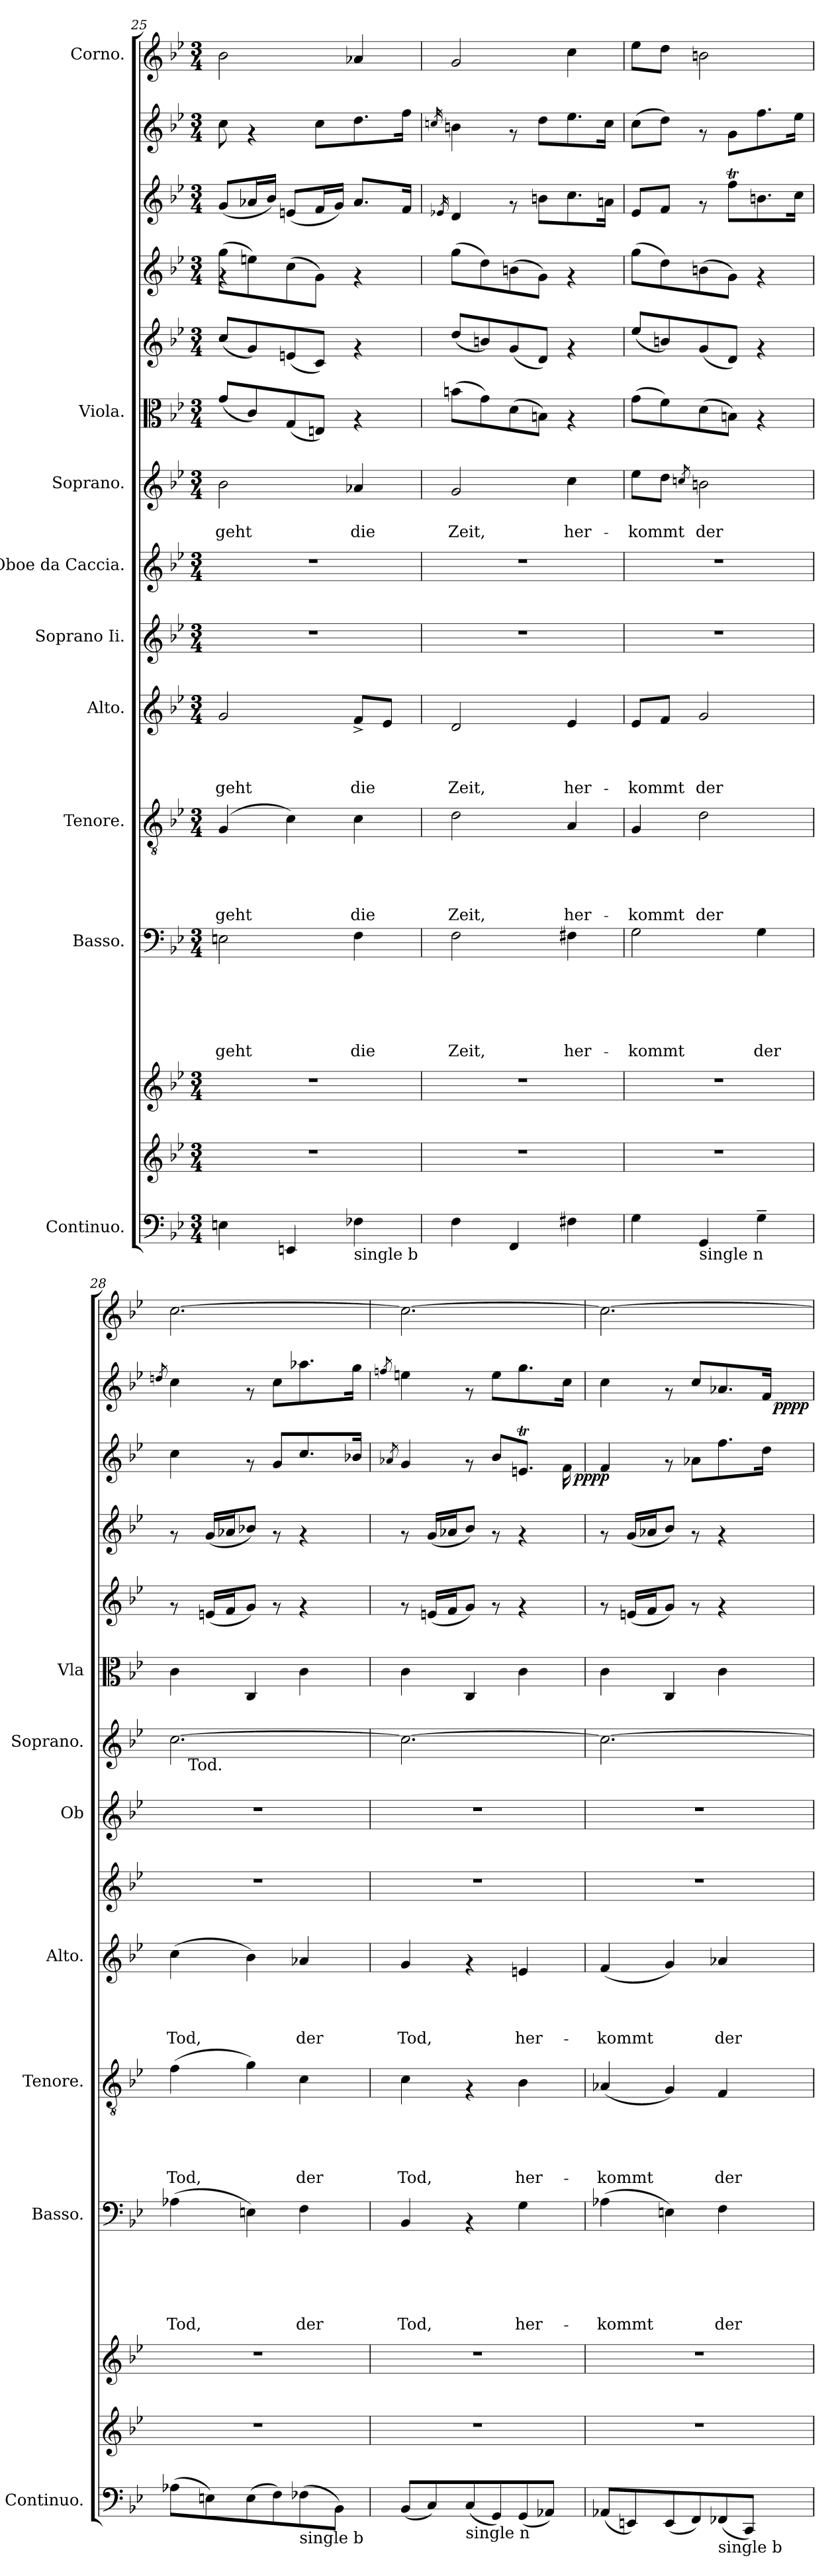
**kern	**kern	**kern	**kern	**text	**text	**text	**text	**text	**text	**kern	**text	**text	**text	**text	**text	**kern	**text	**text	**text	**text	**kern	**kern	**kern	**text	**text	**kern	**kern	**kern	**kern	**dynam	**kern	**dynam	**kern
*part15	*part14	*part13	*part12	*part12	*part12	*part12	*part12	*part12	*part12	*part11	*part11	*part11	*part11	*part11	*part11	*part10	*part10	*part10	*part10	*part10	*part9	*part8	*part7	*part7	*part7	*part6	*part5	*part4	*part3	*part3	*part2	*part2	*part1
*staff15	*staff14	*staff13	*staff12	*staff12	*staff12	*staff12	*staff12	*staff12	*staff12	*staff11	*staff11	*staff11	*staff11	*staff11	*staff11	*staff10	*staff10	*staff10	*staff10	*staff10	*staff9	*staff8	*staff7	*staff7	*staff7	*staff6	*staff5	*staff4	*staff3	*staff3	*staff2	*staff2	*staff1
*I"Continuo.	*	*	*I"Basso.	*	*	*	*	*	*	*I"Tenore.	*	*	*	*	*	*I"Alto.	*	*	*	*	*I"Soprano Ii.	*I"Oboe da Caccia.	*I"Soprano.	*	*	*I"Viola.	*	*	*	*	*	*	*I"Corno.
*I'Continuo.	*	*	*I'Basso.	*	*	*	*	*	*	*I'Tenore.	*	*	*	*	*	*I'Alto.	*	*	*	*	*	*I'Ob	*I'Soprano.	*	*	*I'Vla	*	*	*	*	*	*	*
*clefF4	*clefG2	*clefG2	*clefF4	*	*	*	*	*	*	*clefGv2	*	*	*	*	*	*clefG2	*	*	*	*	*clefG2	*clefG2	*clefG2	*	*	*clefC3	*clefG2	*clefG2	*clefG2	*	*clefG2	*	*clefG2
*k[b-e-]	*k[b-e-]	*k[b-e-]	*k[b-e-]	*	*	*	*	*	*	*k[b-e-]	*	*	*	*	*	*k[b-e-]	*	*	*	*	*k[b-e-]	*k[b-e-]	*k[b-e-]	*	*	*k[b-e-]	*k[b-e-]	*k[b-e-]	*k[b-e-]	*	*k[b-e-]	*	*k[b-e-]
*B-:	*B-:	*B-:	*B-:	*	*	*	*	*	*	*B-:	*	*	*	*	*	*B-:	*	*	*	*	*B-:	*B-:	*B-:	*	*	*B-:	*B-:	*B-:	*B-:	*	*B-:	*	*B-:
*M3/4	*M3/4	*M3/4	*M3/4	*	*	*	*	*	*	*M3/4	*	*	*	*	*	*M3/4	*	*	*	*	*M3/4	*M3/4	*M3/4	*	*	*M3/4	*M3/4	*M3/4	*M3/4	*	*M3/4	*	*M3/4
=25	=25	=25	=25	=25	=25	=25	=25	=25	=25	=25	=25	=25	=25	=25	=25	=25	=25	=25	=25	=25	=25	=25	=25	=25	=25	=25	=25	=25	=25	=25	=25	=25	=25
!	!	!	!	!	!	!	!	!	!LO:LY:b	!	!	!	!	!	!LO:LY:b	!	!	!	!	!LO:LY:b	!	!	!	!	!LO:LY:b	!	!	!	!	!	!	!	!
*	*	*	*	*	*	*	*	*	*	*	*	*	*	*	*	*	*	*	*	*	*	*	*	*	*	*	*	*^	*	*	*	*	*
4En\	2.r	2.r	2En\	.	.	.	.	.	-geht	(>4G/	.	.	.	.	-geht	2g/	.	.	.	-geht	2.r	2.r	2b-\	.	-geht	(<8g/L	(<8cc/L	(>8gg\L	4rf	(<8g/L	.	8cc\	.	2b-\
.	.	.	.	.	.	.	.	.	.	.	.	.	.	.	.	.	.	.	.	.	.	.	.	.	.	8c/)	8g/)	8een\)	.	16a-X/L	.	4rf	.	.
.	.	.	.	.	.	.	.	.	.	.	.	.	.	.	.	.	.	.	.	.	.	.	.	.	.	.	.	.	.	16b-/JJ)	.	.	.	.
4EEn/	.	.	.	.	.	.	.	.	.	4c\)	.	.	.	.	.	.	.	.	.	.	.	.	.	.	.	(<8G/	(<8en/	(>8cc\	2ryy	(<8en/L	.	.	.	.
.	.	.	.	.	.	.	.	.	.	.	.	.	.	.	.	.	.	.	.	.	.	.	.	.	.	8En/J)	8c/J)	8g\J)	.	16f/L	.	8cc\L	.	.
.	.	.	.	.	.	.	.	.	.	.	.	.	.	.	.	.	.	.	.	.	.	.	.	.	.	.	.	.	.	16g/JJ)	.	.	.	.
!LO:TX:b:t=single b	!	!	!	!	!	!	!	!	!	!	!	!	!	!	!	!	!	!	!	!	!	!	!	!	!	!	!	!	!	!	!	!	!	!
!	!	!	!	!	!	!	!	!	!LO:LY:b	!	!	!	!	!	!LO:LY:b	!	!	!	!	!LO:LY:b	!	!	!	!	!LO:LY:b	!	!	!	!	!	!	!	!	!
4F-\	.	.	4F\	.	.	.	.	.	die	4c\	.	.	.	.	die	8f^</L	.	.	.	die	.	.	4a-X/	.	die	4rG	4rf	4rf	.	8.a-/L	.	8.dd\	.	4a-X/
.	.	.	.	.	.	.	.	.	.	.	.	.	.	.	.	8e-/J	.	.	.	.	.	.	.	.	.	.	.	.	.	.	.	.	.	.
.	.	.	.	.	.	.	.	.	.	.	.	.	.	.	.	.	.	.	.	.	.	.	.	.	.	.	.	.	.	16f/Jk	.	16ff\Jk	.	.
*	*	*	*	*	*	*	*	*	*	*	*	*	*	*	*	*	*	*	*	*	*	*	*	*	*	*	*	*v	*v	*	*	*	*	*
=26	=26	=26	=26	=26	=26	=26	=26	=26	=26	=26	=26	=26	=26	=26	=26	=26	=26	=26	=26	=26	=26	=26	=26	=26	=26	=26	=26	=26	=26	=26	=26	=26	=26
.	.	.	.	.	.	.	.	.	.	.	.	.	.	.	.	.	.	.	.	.	.	.	.	.	.	.	.	.	16qe-X/	.	16qccn/	.	.
!	!	!	!	!	!	!	!	!	!LO:LY:b	!	!	!	!	!	!LO:LY:b	!	!	!	!	!LO:LY:b	!	!	!	!	!LO:LY:b	!	!	!	!	!	!	!	!
4F<\	2.r	2.r	2F\	.	.	.	.	.	Zeit,	2d\	.	.	.	.	Zeit,	2d/	.	.	.	Zeit,	2.r	2.r	2g/	.	Zeit,	(>8bn\L	(<8dd/L	(>8gg\L	4d/	.	4bn\	.	2g/
.	.	.	.	.	.	.	.	.	.	.	.	.	.	.	.	.	.	.	.	.	.	.	.	.	.	8g\)	8bn/)	8dd\)	.	.	.	.	.
4FF/	.	.	.	.	.	.	.	.	.	.	.	.	.	.	.	.	.	.	.	.	.	.	.	.	.	(>8d\	(<8g/	(>8bn\	8rf	.	8rf	.	.
.	.	.	.	.	.	.	.	.	.	.	.	.	.	.	.	.	.	.	.	.	.	.	.	.	.	8Bn\J)	8d/J)	8g\J)	8bn\L	.	8dd\L	.	.
!	!	!	!	!	!	!	!	!	!LO:LY:b	!	!	!	!	!	!LO:LY:b	!	!	!	!	!LO:LY:b	!	!	!	!	!LO:LY:b	!	!	!	!	!	!	!	!
4F#X<\	.	.	4F#X\	.	.	.	.	.	her-	4A/	.	.	.	.	her-	4e-/	.	.	.	her-	.	.	4cc\	.	her-	4rG	4rf	4rf	8.cc\	.	8.ee-\	.	4cc\
.	.	.	.	.	.	.	.	.	.	.	.	.	.	.	.	.	.	.	.	.	.	.	.	.	.	.	.	.	16an\Jk	.	16cc\Jk	.	.
=27	=27	=27	=27	=27	=27	=27	=27	=27	=27	=27	=27	=27	=27	=27	=27	=27	=27	=27	=27	=27	=27	=27	=27	=27	=27	=27	=27	=27	=27	=27	=27	=27	=27
!	!	!	!	!	!	!	!	!	!LO:LY:b	!	!	!	!	!	!LO:LY:b	!	!	!	!	!LO:LY:b	!	!	!	!	!LO:LY:b	!	!	!	!	!	!	!	!
4G\	2.r	2.r	2G\	.	.	.	.	.	-kommt	4G/	.	.	.	.	-kommt	8e-/L	.	.	.	-kommt	2.r	2.r	8ee-\L	.	-kommt	(>8g\L	(<8ee-/L	(>8gg\L	8e-/L	.	(>8cc\L	.	8ee-\L
.	.	.	.	.	.	.	.	.	.	.	.	.	.	.	.	8f/J	.	.	.	.	.	.	8dd\J	.	.	8f\)	8bn/)	8dd\)	8f/J	.	8dd\J)	.	8dd\J
.	.	.	.	.	.	.	.	.	.	.	.	.	.	.	.	.	.	.	.	.	.	.	8qccn/	.	.	.	.	.	.	.	.	.	.
!LO:TX:b:t=single n	!	!	!	!	!	!	!	!	!	!	!	!	!	!	!	!	!	!	!	!	!	!	!	!	!	!	!	!	!	!	!	!	!
!	!	!	!	!	!	!	!	!	!	!	!	!	!	!	!LO:LY:b	!	!	!	!	!LO:LY:b	!	!	!	!	!LO:LY:b	!	!	!	!	!	!	!	!
4GG</	.	.	.	.	.	.	.	.	.	2d\	.	.	.	.	der	2g/	.	.	.	der	.	.	2bn\	.	der	(>8d\	(<8g/	(>8bn\	8rf	.	8rf	.	2bn\
.	.	.	.	.	.	.	.	.	.	.	.	.	.	.	.	.	.	.	.	.	.	.	.	.	.	8Bn\J)	8d/J)	8g\J)	8ffT\L	.	8g\L	.	.
!	!	!	!	!	!	!	!	!	!LO:LY:b	!	!	!	!	!	!	!	!	!	!	!	!	!	!	!	!	!	!	!	!	!	!	!	!
4G~>\	.	.	4G\	.	.	.	.	.	der	.	.	.	.	.	.	.	.	.	.	.	.	.	.	.	.	4rG	4rf	4rf	8.bn\	.	8.ff\	.	.
.	.	.	.	.	.	.	.	.	.	.	.	.	.	.	.	.	.	.	.	.	.	.	.	.	.	.	.	.	16cc\Jk	.	16ee-\Jk	.	.
!!LO:PB:g=z
=28	=28	=28	=28	=28	=28	=28	=28	=28	=28	=28	=28	=28	=28	=28	=28	=28	=28	=28	=28	=28	=28	=28	=28	=28	=28	=28	=28	=28	=28	=28	=28	=28	=28
.	.	.	.	.	.	.	.	.	.	.	.	.	.	.	.	.	.	.	.	.	.	.	.	.	.	.	.	.	.	.	8qddn/	.	.
!	!	!	!	!	!	!	!	!	!LO:LY:b	!	!	!	!	!	!LO:LY:b	!	!	!	!	!LO:LY:b	!	!	!	!	!	!	!	!	!	!	!	!	!
*	*	*	*	*	*	*	*	*	*	*	*	*	*	*	*	*	*	*	*	*	*	*	*^	*	*	*	*	*	*	*	*	*	*
(>8A-X\L	2.r	2.r	(>4A-X\	.	.	.	.	.	Tod,	(>4f\	.	.	.	.	Tod,	(>4cc\	.	.	.	Tod,	2.r	2.r	[>2.cc\	16ryy	.	.	4c\	8rf	8rf	4cc\	.	4cc\	.	[>2.cc\
!	!	!	!	!	!	!	!	!	!	!	!	!	!	!	!	!	!	!	!	!	!	!	!	!LO:TX:b:t=Tod.	!	!	!	!	!	!	!	!	!	!
.	.	.	.	.	.	.	.	.	.	.	.	.	.	.	.	.	.	.	.	.	.	.	.	2ryy	.	.	.	.	.	.	.	.	.	.
8En\)	.	.	.	.	.	.	.	.	.	.	.	.	.	.	.	.	.	.	.	.	.	.	.	.	.	.	.	(<16en/LL	(<16g/LL	.	.	.	.	.
.	.	.	.	.	.	.	.	.	.	.	.	.	.	.	.	.	.	.	.	.	.	.	.	.	.	.	.	16f/J	16a-X/J	.	.	.	.	.
(>8E<\	.	.	4En\)	.	.	.	.	.	.	4g\)	.	.	.	.	.	4b-\)	.	.	.	.	.	.	.	.	.	.	4C/	8g/J)	8b-X/J)	8rf	.	8rf	.	.
8F\)	.	.	.	.	.	.	.	.	.	.	.	.	.	.	.	.	.	.	.	.	.	.	.	.	.	.	.	8rf	8rf	8g/L	.	8cc\L	.	.
!LO:TX:b:t=single b	!	!	!	!	!	!	!	!	!	!	!	!	!	!	!	!	!	!	!	!	!	!	!	!	!	!	!	!	!	!	!	!	!	!
!	!	!	!	!	!	!	!	!	!LO:LY:b	!	!	!	!	!	!LO:LY:b	!	!	!	!	!LO:LY:b	!	!	!	!	!	!	!	!	!	!	!	!	!	!
(>8F-\	.	.	4F\	.	.	.	.	.	der	4c\	.	.	.	.	der	4a-X/	.	.	.	der	.	.	.	.	.	.	4c\	4rf	4rf	8.cc/	.	8.aa-X\	.	.
.	.	.	.	.	.	.	.	.	.	.	.	.	.	.	.	.	.	.	.	.	.	.	.	8.ryy	.	.	.	.	.	.	.	.	.	.
8BB-\J)	.	.	.	.	.	.	.	.	.	.	.	.	.	.	.	.	.	.	.	.	.	.	.	.	.	.	.	.	.	.	.	.	.	.
.	.	.	.	.	.	.	.	.	.	.	.	.	.	.	.	.	.	.	.	.	.	.	.	.	.	.	.	.	.	16b-X/Jk	.	16gg\Jk	.	.
*	*	*	*	*	*	*	*	*	*	*	*	*	*	*	*	*	*	*	*	*	*	*	*v	*v	*	*	*	*	*	*	*	*	*	*
=29	=29	=29	=29	=29	=29	=29	=29	=29	=29	=29	=29	=29	=29	=29	=29	=29	=29	=29	=29	=29	=29	=29	=29	=29	=29	=29	=29	=29	=29	=29	=29	=29	=29
*	*	*	*	*	*	*	*	*	*	*	*	*	*	*	*	*	*	*	*	*	*	*	*	*	*	*	*	*	*^	*	*	*	*
*	*	*	*	*	*	*	*	*	*	*	*	*	*	*	*	*	*	*	*	*	*	*	*	*	*	*	*	*	*	*^	*	*	*	*
.	.	.	.	.	.	.	.	.	.	.	.	.	.	.	.	.	.	.	.	.	.	.	.	.	.	.	.	.	.	.	8qa-X/	.	8qffn/	.	.
!	!	!	!	!	!	!	!	!	!LO:LY:b	!	!	!	!	!	!LO:LY:b	!	!	!	!	!LO:LY:b	!	!	!	!	!	!	!	!	!	!	!	!	!	!	!
(<8BB-/L	2.r	2.r	4BB-/	.	.	.	.	.	Tod,	4c\	.	.	.	.	Tod,	4g/	.	.	.	Tod,	2.r	2.r	2.cc\_	.	.	4c\	8rf	8rf	4g/	2ryy	2.ryy	.	4een\	.	2.cc\_
8C/)	.	.	.	.	.	.	.	.	.	.	.	.	.	.	.	.	.	.	.	.	.	.	.	.	.	.	(<16en/LL	(<16g/LL	.	.	.	.	.	.	.
.	.	.	.	.	.	.	.	.	.	.	.	.	.	.	.	.	.	.	.	.	.	.	.	.	.	.	16f/J	16a-X/J	.	.	.	.	.	.	.
!LO:TX:b:t=single n	!	!	!	!	!	!	!	!	!	!	!	!	!	!	!	!	!	!	!	!	!	!	!	!	!	!	!	!	!	!	!	!	!	!	!
(<8C/	.	.	4rAA	.	.	.	.	.	.	4rF	.	.	.	.	.	4rf	.	.	.	.	.	.	.	.	.	4C/	8g/J)	8b-/J)	8rf	.	.	.	8rf	.	.
8GG/)	.	.	.	.	.	.	.	.	.	.	.	.	.	.	.	.	.	.	.	.	.	.	.	.	.	.	8rf	8rf	8b-/L	.	.	.	8ee\L	.	.
!	!	!	!	!	!	!	!	!	!LO:LY:b	!	!	!	!	!	!LO:LY:b	!	!	!	!	!LO:LY:b	!	!	!	!	!	!	!	!	!	!	!	!	!	!	!
(<8GG/	.	.	4G\	.	.	.	.	.	her-	4B-\	.	.	.	.	her-	4en/	.	.	.	her-	.	.	.	.	.	4c\	4rf	4rf	8.ent/J	8.ryy	.	.	8.gg\	.	.
8AA-X/J)	.	.	.	.	.	.	.	.	.	.	.	.	.	.	.	.	.	.	.	.	.	.	.	.	.	.	.	.	.	.	.	.	.	.	.
.	.	.	.	.	.	.	.	.	.	.	.	.	.	.	.	.	.	.	.	.	.	.	.	.	.	.	.	.	32ryy	16f\	.	.	16cc\Jk	.	.
!	!	!	!	!	!	!	!	!	!	!	!	!	!	!	!	!	!	!	!	!	!	!	!	!	!	!	!	!	!	!	!	!LO:DY:b	!	!	!
.	.	.	.	.	.	.	.	.	.	.	.	.	.	.	.	.	.	.	.	.	.	.	.	.	.	.	.	.	32ryy	.	.	pppp	.	.	.
*	*	*	*	*	*	*	*	*	*	*	*	*	*	*	*	*	*	*	*	*	*	*	*	*	*	*	*	*	*v	*v	*v	*	*	*	*
=30	=30	=30	=30	=30	=30	=30	=30	=30	=30	=30	=30	=30	=30	=30	=30	=30	=30	=30	=30	=30	=30	=30	=30	=30	=30	=30	=30	=30	=30	=30	=30	=30	=30
!	!	!	!	!	!	!	!	!	!LO:LY:b	!	!	!	!	!	!LO:LY:b	!	!	!	!	!LO:LY:b	!	!	!	!	!	!	!	!	!	!	!	!	!
*	*	*	*	*	*	*	*	*	*	*	*	*	*	*	*	*	*	*	*	*	*	*	*	*	*	*	*	*	*	*	*^	*	*
(<8AA-X/L	2.r	2.r	(>4A-X\	.	.	.	.	.	-kommt	(<4A-X/	.	.	.	.	-kommt	(<4f/	.	.	.	-kommt	2.r	2.r	2.cc\_	.	.	4c\	8rf	8rf	4f/	.	4cc\	2ryy	.	2.cc\_
8EEn/)	.	.	.	.	.	.	.	.	.	.	.	.	.	.	.	.	.	.	.	.	.	.	.	.	.	.	(<16en/LL	(<16g/LL	.	.	.	.	.	.
.	.	.	.	.	.	.	.	.	.	.	.	.	.	.	.	.	.	.	.	.	.	.	.	.	.	.	16f/J	16a-X/J	.	.	.	.	.	.
(<8EE/	.	.	4En\)	.	.	.	.	.	.	4G/)	.	.	.	.	.	4g/)	.	.	.	.	.	.	.	.	.	4C/	8g/J)	8b-/J)	8rf	.	8rf	.	.	.
8FF/)	.	.	.	.	.	.	.	.	.	.	.	.	.	.	.	.	.	.	.	.	.	.	.	.	.	.	8rf	8rf	8a-X\L	.	8cc/L	.	.	.
!LO:TX:b:t=single b	!	!	!	!	!	!	!	!	!	!	!	!	!	!	!	!	!	!	!	!	!	!	!	!	!	!	!	!	!	!	!	!	!	!
!	!	!	!	!	!	!	!	!	!LO:LY:b	!	!	!	!	!	!LO:LY:b	!	!	!	!	!LO:LY:b	!	!	!	!	!	!	!	!	!	!	!	!	!	!
(<8FF-/	.	.	4F\	.	.	.	.	.	der	4F/	.	.	.	.	der	4a-X/	.	.	.	der	.	.	.	.	.	4c\	4rf	4rf	8.ff\	.	8.a-X/	8..ryy	.	.
8CC/J)	.	.	.	.	.	.	.	.	.	.	.	.	.	.	.	.	.	.	.	.	.	.	.	.	.	.	.	.	.	.	.	.	.	.
.	.	.	.	.	.	.	.	.	.	.	.	.	.	.	.	.	.	.	.	.	.	.	.	.	.	.	.	.	16dd\Jk	.	16f/Jk	.	.	.
!	!	!	!	!	!	!	!	!	!	!	!	!	!	!	!	!	!	!	!	!	!	!	!	!	!	!	!	!	!	!	!	!	!LO:DY:b	!
.	.	.	.	.	.	.	.	.	.	.	.	.	.	.	.	.	.	.	.	.	.	.	.	.	.	.	.	.	.	.	.	32ryy	pppp	.
*	*	*	*	*	*	*	*	*	*	*	*	*	*	*	*	*	*	*	*	*	*	*	*	*	*	*	*	*	*	*	*v	*v	*	*
=	=	=	=	=	=	=	=	=	=	=	=	=	=	=	=	=	=	=	=	=	=	=	=	=	=	=	=	=	=	=	=	=	=
*-	*-	*-	*-	*-	*-	*-	*-	*-	*-	*-	*-	*-	*-	*-	*-	*-	*-	*-	*-	*-	*-	*-	*-	*-	*-	*-	*-	*-	*-	*-	*-	*-	*-
